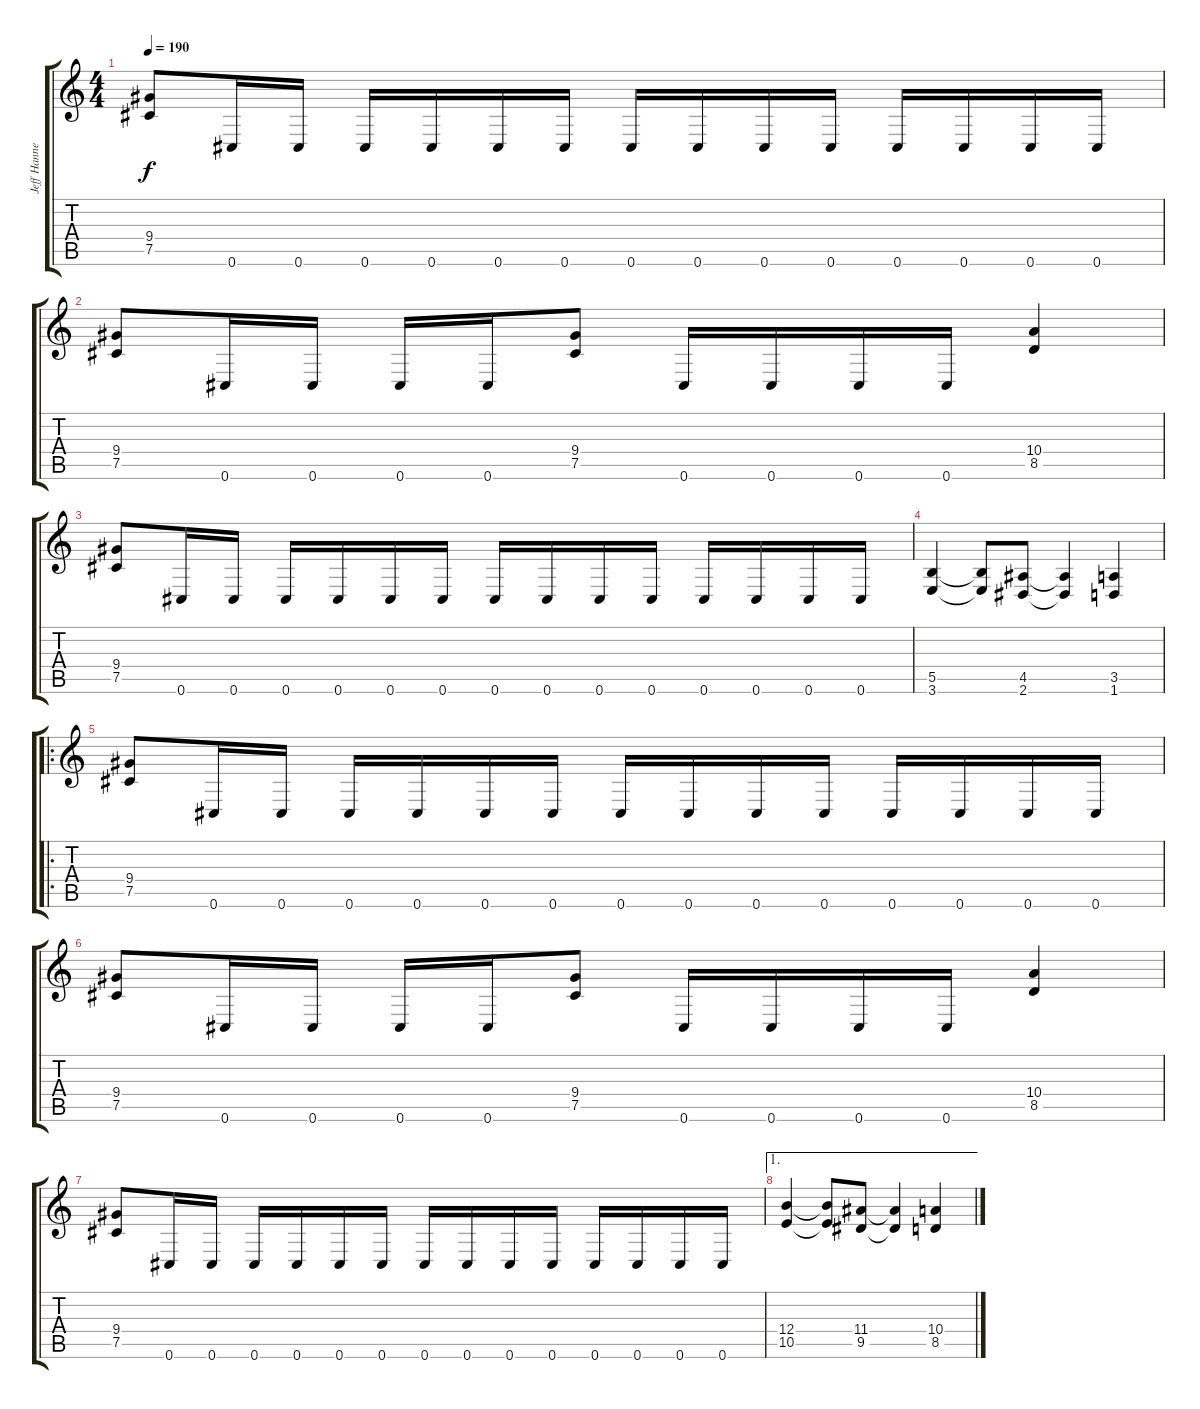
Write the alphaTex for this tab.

\track ("Jeff Hanneman" "Jeff Hanne") {instrument distortionguitar}
\staff {score tabs}
\tuning (Db4 Ab3 E3 B2 Gb2 Db2) {hide}
\ts (4 4)
\tempo 190
\clef g2
\ks c
(9.4 7.5).8{dy f} 0.6.16 0.6.16 0.6.16 0.6.16 0.6.16 0.6.16 0.6.16 0.6.16 0.6.16 0.6.16 0.6.16 0.6.16 0.6.16 0.6.16 |
(9.4 7.5).8 0.6.16 0.6.16 0.6.16 0.6.16 (9.4 7.5).8 0.6.16 0.6.16 0.6.16 0.6.16 (10.4 8.5).4 |
(9.4 7.5).8 0.6.16 0.6.16 0.6.16 0.6.16 0.6.16 0.6.16 0.6.16 0.6.16 0.6.16 0.6.16 0.6.16 0.6.16 0.6.16 0.6.16 |
(5.5 3.6).4 (5.5{t} 3.6{t}).8 (4.5 2.6).8 (4.5{t} 2.6{t}).4 (3.5 1.6).4 |
\ro
(9.4 7.5).8 0.6.16 0.6.16 0.6.16 0.6.16 0.6.16 0.6.16 0.6.16 0.6.16 0.6.16 0.6.16 0.6.16 0.6.16 0.6.16 0.6.16 |
(9.4 7.5).8 0.6.16 0.6.16 0.6.16 0.6.16 (9.4 7.5).8 0.6.16 0.6.16 0.6.16 0.6.16 (10.4 8.5).4 |
(9.4 7.5).8 0.6.16 0.6.16 0.6.16 0.6.16 0.6.16 0.6.16 0.6.16 0.6.16 0.6.16 0.6.16 0.6.16 0.6.16 0.6.16 0.6.16 |
\ae 1
(12.4 10.5).4 (12.4{t} 10.5{t}).8 (11.4 9.5).8 (11.4{t} 9.5{t}).4 (10.4 8.5).4
